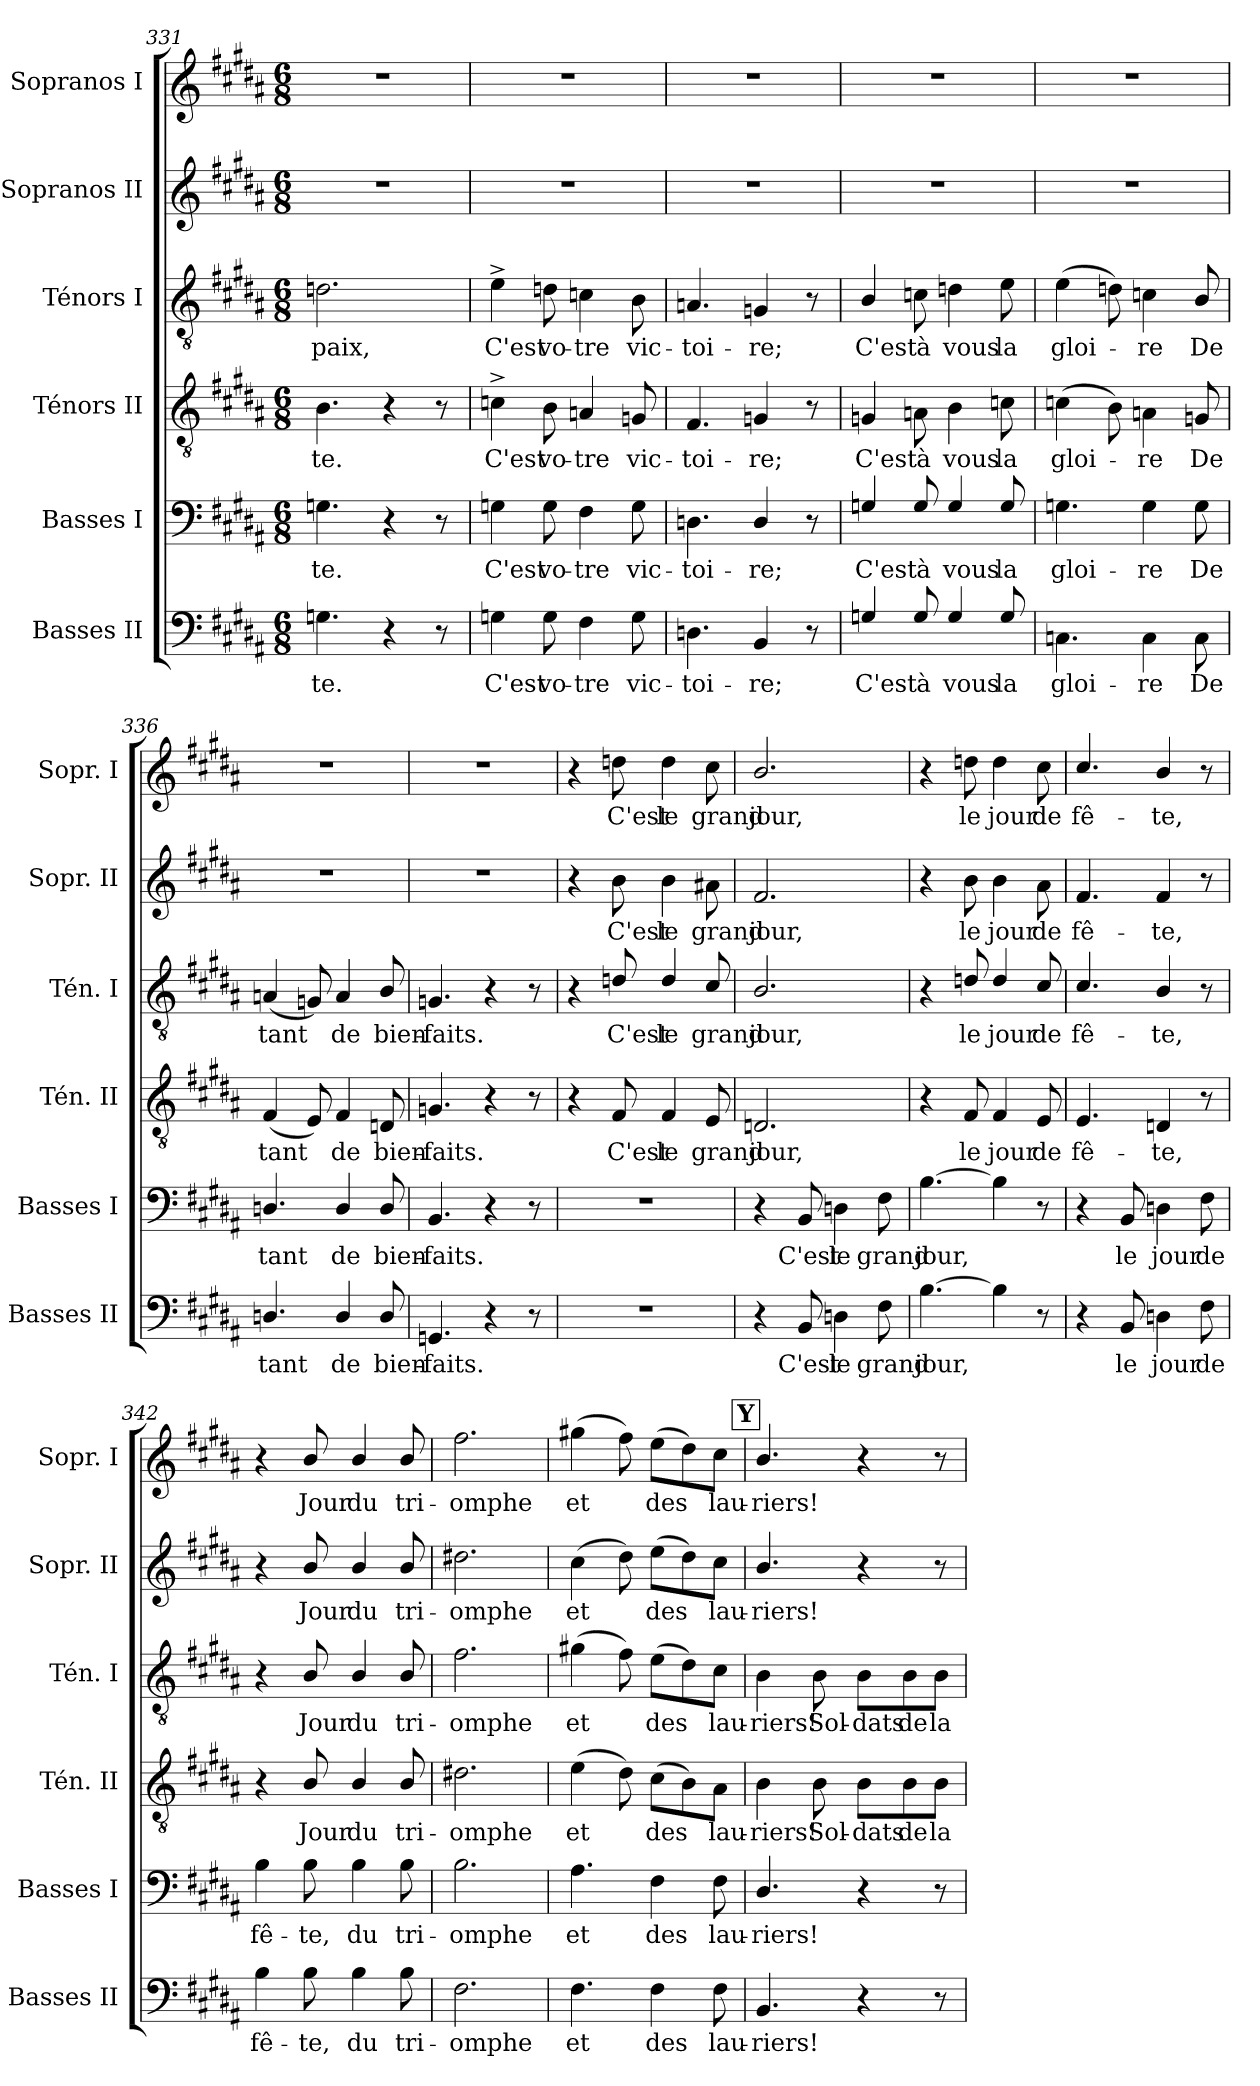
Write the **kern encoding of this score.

**kern	**text	**kern	**text	**kern	**text	**kern	**text	**kern	**text	**kern	**text
*part6	*part6	*part5	*part5	*part4	*part4	*part3	*part3	*part2	*part2	*part1	*part1
*staff6	*staff6	*staff5	*staff5	*staff4	*staff4	*staff3	*staff3	*staff2	*staff2	*staff1	*staff1
*I"Basses II	*	*I"Basses I	*	*I"Ténors II	*	*I"Ténors I	*	*I"Sopranos II	*	*I"Sopranos I	*
*I'Basses II	*	*I'Basses I	*	*I'Tén. II	*	*I'Tén. I	*	*I'Sopr. II	*	*I'Sopr. I	*
*clefF4	*	*clefF4	*	*clefGv2	*	*clefGv2	*	*clefG2	*	*clefG2	*
*k[f#c#g#d#a#]	*	*k[f#c#g#d#a#]	*	*k[f#c#g#d#a#]	*	*k[f#c#g#d#a#]	*	*k[f#c#g#d#a#]	*	*k[f#c#g#d#a#]	*
*M6/8	*	*M6/8	*	*M6/8	*	*M6/8	*	*M6/8	*	*M6/8	*
=331	=331	=331	=331	=331	=331	=331	=331	=331	=331	=331	=331
!	!LO:LY:b	!	!LO:LY:b	!	!LO:LY:b	!	!LO:LY:b	!	!	!	!
4.Gn\	-te.	4.Gn\	-te.	4.B\	te.	2.dn\	paix,	2.r	.	2.r	.
4r	.	4r	.	4r	.	.	.	.	.	.	.
8r	.	8r	.	8r	.	.	.	.	.	.	.
=332	=332	=332	=332	=332	=332	=332	=332	=332	=332	=332	=332
!	!LO:LY:b	!	!LO:LY:b	!	!LO:LY:b	!	!LO:LY:b	!	!	!	!
4Gn\	C'est	4Gn\	C'est	4cn^\	C'est	4e^\	C'est	2.r	.	2.r	.
!	!LO:LY:b	!	!LO:LY:b	!	!LO:LY:b	!	!LO:LY:b	!	!	!	!
8G\	vo-	8G\	vo-	8B\	vo-	8dn\	vo-	.	.	.	.
!	!LO:LY:b	!	!LO:LY:b	!	!LO:LY:b	!	!LO:LY:b	!	!	!	!
4F#\	-tre	4F#\	-tre	4An/	-tre	4cn\	-tre	.	.	.	.
!	!LO:LY:b	!	!LO:LY:b	!	!LO:LY:b	!	!LO:LY:b	!	!	!	!
8G\	vic-	8G\	vic-	8Gn/	vic-	8B\	vic-	.	.	.	.
=333	=333	=333	=333	=333	=333	=333	=333	=333	=333	=333	=333
!	!LO:LY:b	!	!LO:LY:b	!	!LO:LY:b	!	!LO:LY:b	!	!	!	!
4.Dn\	-toi-	4.Dn\	-toi-	4.F#/	-toi-	4.An/	-toi-	2.r	.	2.r	.
!	!LO:LY:b	!	!LO:LY:b	!	!LO:LY:b	!	!LO:LY:b	!	!	!	!
4BB/	-re;	4D/	-re;	4Gn/	-re;	4Gn/	-re;	.	.	.	.
8r	.	8r	.	8r	.	8r	.	.	.	.	.
=334	=334	=334	=334	=334	=334	=334	=334	=334	=334	=334	=334
!	!LO:LY:b	!	!LO:LY:b	!	!LO:LY:b	!	!LO:LY:b	!	!	!	!
4Gn/	C'est	4Gn/	C'est	4Gn/	C'est	4B/	C'est	2.r	.	2.r	.
!	!LO:LY:b	!	!LO:LY:b	!	!LO:LY:b	!	!LO:LY:b	!	!	!	!
8G/	à	8G/	à	8An\	à	8cn\	à	.	.	.	.
!	!LO:LY:b	!	!LO:LY:b	!	!LO:LY:b	!	!LO:LY:b	!	!	!	!
4G/	vous	4G/	vous	4B\	vous	4dn\	vous	.	.	.	.
!	!LO:LY:b	!	!LO:LY:b	!	!LO:LY:b	!	!LO:LY:b	!	!	!	!
8G/	la	8G/	la	8cn\	la	8e\	la	.	.	.	.
!!LO:PB:g=z
=335	=335	=335	=335	=335	=335	=335	=335	=335	=335	=335	=335
!	!LO:LY:b	!	!LO:LY:b	!	!LO:LY:b	!	!LO:LY:b	!	!	!	!
4.Cn\	gloi-	4.Gn\	gloi-	(>4cn\	gloi-	(>4e\	gloi-	2.r	.	2.r	.
.	.	.	.	8B\)	.	8dn\)	.	.	.	.	.
!	!LO:LY:b	!	!LO:LY:b	!	!LO:LY:b	!	!LO:LY:b	!	!	!	!
4C\	-re	4G\	-re	4An\	-re	4cn\	-re	.	.	.	.
!	!LO:LY:b	!	!LO:LY:b	!	!LO:LY:b	!	!LO:LY:b	!	!	!	!
8C\	De	8G\	De	8Gn/	De	8B/	De	.	.	.	.
=336	=336	=336	=336	=336	=336	=336	=336	=336	=336	=336	=336
!	!LO:LY:b	!	!LO:LY:b	!	!LO:LY:b	!	!LO:LY:b	!	!	!	!
4.Dn/	tant	4.Dn/	tant	(<4F#/	tant	(<4An/	tant	2.r	.	2.r	.
.	.	.	.	8E/)	.	8Gn/)	.	.	.	.	.
!	!LO:LY:b	!	!LO:LY:b	!	!LO:LY:b	!	!LO:LY:b	!	!	!	!
4D/	de	4D/	de	4F#/	de	4A/	de	.	.	.	.
!	!LO:LY:b	!	!LO:LY:b	!	!LO:LY:b	!	!LO:LY:b	!	!	!	!
8D/	bien-	8D/	bien-	8Dn/	bien-	8B/	bien-	.	.	.	.
=337	=337	=337	=337	=337	=337	=337	=337	=337	=337	=337	=337
!	!LO:LY:b	!	!LO:LY:b	!	!LO:LY:b	!	!LO:LY:b	!	!	!	!
4.GGn/	-faits.	4.BB/	-faits.	4.Gn/	-faits.	4.Gn/	-faits.	2.r	.	2.r	.
4r	.	4r	.	4r	.	4r	.	.	.	.	.
8r	.	8r	.	8r	.	8r	.	.	.	.	.
=338	=338	=338	=338	=338	=338	=338	=338	=338	=338	=338	=338
2.r	.	2.r	.	4r	.	4r	.	4r	.	4r	.
!	!	!	!	!	!LO:LY:b	!	!LO:LY:b	!	!LO:LY:b	!	!LO:LY:b
.	.	.	.	8F#/	C'est	8dn/	C'est	8b\	C'est	8ddn\	C'est
!	!	!	!	!	!LO:LY:b	!	!LO:LY:b	!	!LO:LY:b	!	!LO:LY:b
.	.	.	.	4F#/	le	4d/	le	4b\	le	4dd\	le
!	!	!	!	!	!LO:LY:b	!	!LO:LY:b	!	!LO:LY:b	!	!LO:LY:b
.	.	.	.	8E/	grand	8c#/	grand	8a#X\	grand	8cc#\	grand
=339	=339	=339	=339	=339	=339	=339	=339	=339	=339	=339	=339
!	!	!	!	!	!LO:LY:b	!	!LO:LY:b	!	!LO:LY:b	!	!LO:LY:b
4r	.	4r	.	2.Dn/	jour,	2.B/	jour,	2.f#/	jour,	2.b/	jour,
!	!LO:LY:b	!	!LO:LY:b	!	!	!	!	!	!	!	!
8BB/	C'est	8BB/	C'est	.	.	.	.	.	.	.	.
!	!LO:LY:b	!	!LO:LY:b	!	!	!	!	!	!	!	!
4Dn\	le	4Dn\	le	.	.	.	.	.	.	.	.
!	!LO:LY:b	!	!LO:LY:b	!	!	!	!	!	!	!	!
8F#\	grand	8F#\	grand	.	.	.	.	.	.	.	.
!!LO:PB:g=z
=340	=340	=340	=340	=340	=340	=340	=340	=340	=340	=340	=340
!	!LO:LY:b	!	!LO:LY:b	!	!	!	!	!	!	!	!
[4.B\	jour,	[4.B\	jour,	4r	.	4r	.	4r	.	4r	.
!	!	!	!	!	!LO:LY:b	!	!LO:LY:b	!	!LO:LY:b	!	!LO:LY:b
.	.	.	.	8F#/	le	8dn/	le	8b\	le	8ddn\	le
!	!	!	!	!	!LO:LY:b	!	!LO:LY:b	!	!LO:LY:b	!	!LO:LY:b
4B\]	.	4B\]	.	4F#/	jour	4d/	jour	4b\	jour	4dd\	jour
!	!	!	!	!	!LO:LY:b	!	!LO:LY:b	!	!LO:LY:b	!	!LO:LY:b
8r	.	8r	.	8E/	de	8c#/	de	8a#\	de	8cc#\	de
=341	=341	=341	=341	=341	=341	=341	=341	=341	=341	=341	=341
!	!	!	!	!	!LO:LY:b	!	!LO:LY:b	!	!LO:LY:b	!	!LO:LY:b
4r	.	4r	.	4.E/	fê-	4.c#/	fê-	4.f#/	fê-	4.cc#/	fê-
!	!LO:LY:b	!	!LO:LY:b	!	!	!	!	!	!	!	!
8BB/	le	8BB/	le	.	.	.	.	.	.	.	.
!	!LO:LY:b	!	!LO:LY:b	!	!LO:LY:b	!	!LO:LY:b	!	!LO:LY:b	!	!LO:LY:b
4Dn\	jour	4Dn\	jour	4Dn/	-te,	4B/	-te,	4f#/	-te,	4b/	-te,
!	!LO:LY:b	!	!LO:LY:b	!	!	!	!	!	!	!	!
8F#\	de	8F#\	de	8r	.	8r	.	8r	.	8r	.
=342	=342	=342	=342	=342	=342	=342	=342	=342	=342	=342	=342
!	!LO:LY:b	!	!LO:LY:b	!	!	!	!	!	!	!	!
4B\	fê-	4B\	fê-	4r	.	4r	.	4r	.	4r	.
!	!LO:LY:b	!	!LO:LY:b	!	!LO:LY:b	!	!LO:LY:b	!	!LO:LY:b	!	!LO:LY:b
8B\	-te,	8B\	-te,	8B/	Jour	8B/	Jour	8b/	Jour	8b/	Jour
!	!LO:LY:b	!	!LO:LY:b	!	!LO:LY:b	!	!LO:LY:b	!	!LO:LY:b	!	!LO:LY:b
4B\	du	4B\	du	4B/	du	4B/	du	4b/	du	4b/	du
!	!LO:LY:b	!	!LO:LY:b	!	!LO:LY:b	!	!LO:LY:b	!	!LO:LY:b	!	!LO:LY:b
8B\	tri-	8B\	tri-	8B/	tri-	8B/	tri-	8b/	tri-	8b/	tri-
=343	=343	=343	=343	=343	=343	=343	=343	=343	=343	=343	=343
!	!LO:LY:b	!	!LO:LY:b	!	!LO:LY:b	!	!LO:LY:b	!	!LO:LY:b	!	!LO:LY:b
2.F#\	-omphe	2.B\	-omphe	2.d#X\	-omphe	2.f#\	-omphe	2.dd#X\	-omphe	2.ff#\	-omphe
=344	=344	=344	=344	=344	=344	=344	=344	=344	=344	=344	=344
!	!LO:LY:b	!	!LO:LY:b	!	!LO:LY:b	!	!LO:LY:b	!	!LO:LY:b	!	!LO:LY:b
4.F#\	et	4.A#\	et	(>4e\	et	(>4g#X\	et	(>4cc#\	et	(>4gg#X\	et
.	.	.	.	8d#\)	.	8f#\)	.	8dd#\)	.	8ff#\)	.
!	!LO:LY:b	!	!LO:LY:b	!	!LO:LY:b	!	!LO:LY:b	!	!LO:LY:b	!	!LO:LY:b
4F#\	des	4F#\	des	(>8c#\L	des	(>8e\L	des	(>8ee\L	des	(>8ee\L	des
.	.	.	.	8B\)	.	8d#\)	.	8dd#\)	.	8dd#\)	.
!	!LO:LY:b	!	!LO:LY:b	!	!LO:LY:b	!	!LO:LY:b	!	!LO:LY:b	!	!LO:LY:b
8F#\	lau-	8F#\	lau-	8A#\J	lau-	8c#\J	lau-	8cc#\J	lau-	8cc#\J	lau-
!!LO:REH:place=s1:a:B:fs=14:t=Y
=345	=345	=345	=345	=345	=345	=345	=345	=345	=345	=345	=345
!	!LO:LY:b	!	!LO:LY:b	!	!LO:LY:b	!	!LO:LY:b	!	!LO:LY:b	!	!LO:LY:b
4.BB/	-riers!	4.D#/	-riers!	4B\	-riers!	4B\	-riers!	4.b/	-riers!	4.b/	-riers!
!	!	!	!	!	!LO:LY:b	!	!LO:LY:b	!	!	!	!
.	.	.	.	8B\	Sol-	8B\	Sol-	.	.	.	.
!	!	!	!	!	!LO:LY:b	!	!LO:LY:b	!	!	!	!
4r	.	4r	.	8B\L	-dats	8B\L	-dats	4r	.	4r	.
!	!	!	!	!	!LO:LY:b	!	!LO:LY:b	!	!	!	!
.	.	.	.	8B\	de	8B\	de	.	.	.	.
!	!	!	!	!	!LO:LY:b	!	!LO:LY:b	!	!	!	!
8r	.	8r	.	8B\J	la	8B\J	la	8r	.	8r	.
=	=	=	=	=	=	=	=	=	=	=	=
*-	*-	*-	*-	*-	*-	*-	*-	*-	*-	*-	*-
